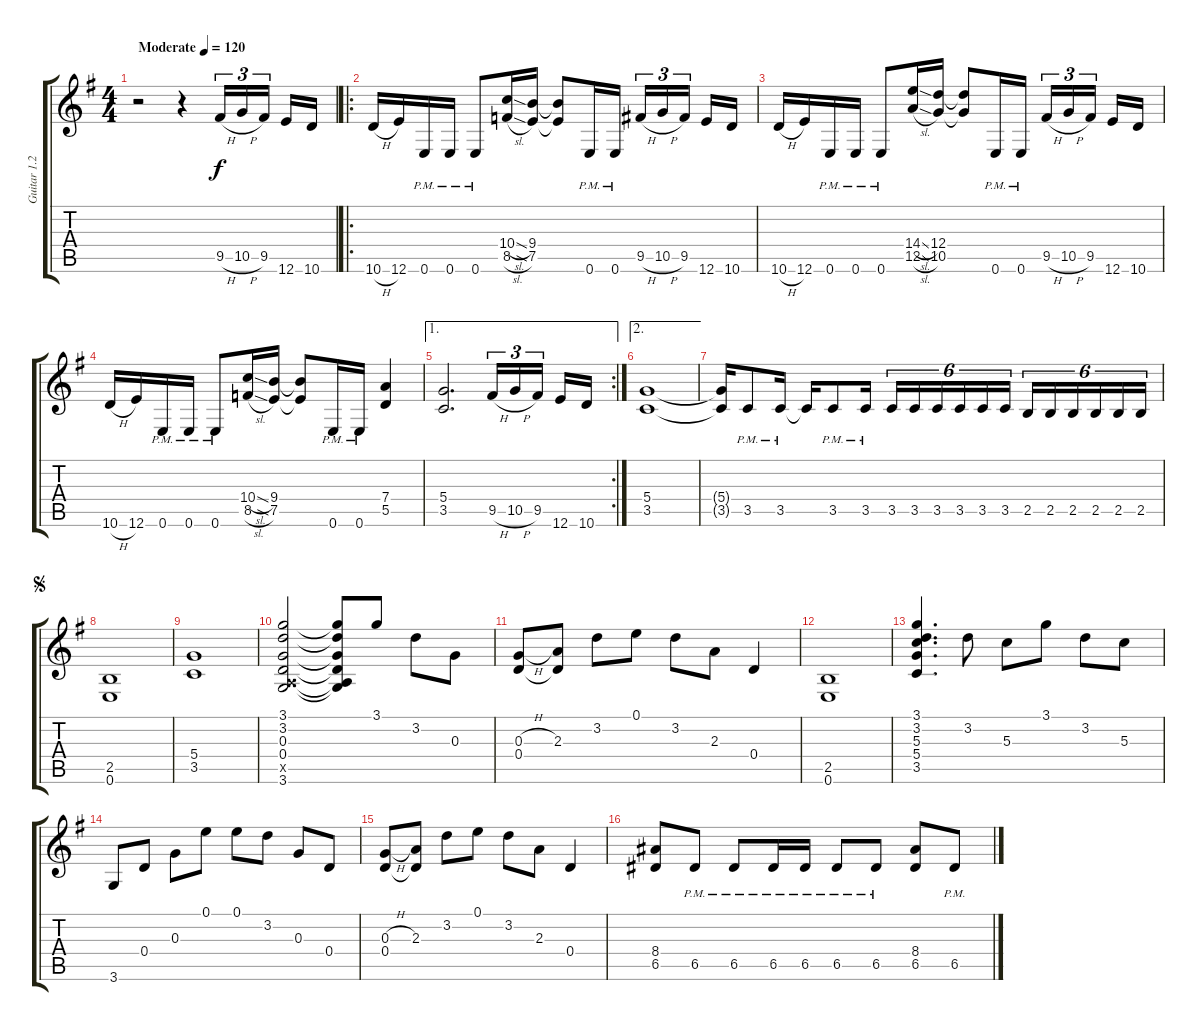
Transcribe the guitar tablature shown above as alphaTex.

\track ("Guitar 1.2" "Guitar 1.2") {instrument distortionguitar}
\staff {score tabs}
\tuning (E4 B3 G3 D3 A2 E2) {hide}
\ts (4 4)
\tempo (120 "Moderate")
\clef g2
\ks g
r.2{dy f instrument distortionguitar} r.4 9.5{h}.16{tu (3 2)} 10.5{h}.16{tu (3 2)} 9.5.16{tu (3 2) beam splitsecondary} 12.6.16 10.6.16 |
\ro
10.6{h}.16 12.6.16 0.6{pm}.16 0.6{pm}.16 0.6{pm}.8 (10.4{sl} 8.5{sl}).16 (9.4 7.5).16 (9.4{t} 7.5{t}).8 0.6{pm}.16 0.6{pm}.16 9.5{h}.16{tu (3 2)} 10.5{h}.16{tu (3 2)} 9.5.16{tu (3 2) beam splitsecondary} 12.6.16 10.6.16 |
10.6{h}.16 12.6.16 0.6{pm}.16 0.6{pm}.16 0.6{pm}.8 (14.4{sl} 12.5{sl}).16 (12.4 10.5).16 (12.4{t} 10.5{t}).8 0.6{pm}.16 0.6{pm}.16 9.5{h}.16{tu (3 2)} 10.5{h}.16{tu (3 2)} 9.5.16{tu (3 2) beam splitsecondary} 12.6.16 10.6.16 |
10.6{h}.16 12.6.16 0.6{pm}.16 0.6{pm}.16 0.6{pm}.8 (10.4{sl} 8.5{sl}).16 (9.4 7.5).16 (9.4{t} 7.5{t}).8 0.6{pm}.16 0.6{pm}.16 (7.4 5.5).4 |
\ae 1
\rc 2
(5.4 3.5).2{d} 9.5{h}.16{tu (3 2)} 10.5{h}.16{tu (3 2)} 9.5.16{tu (3 2) beam splitsecondary} 12.6.16 10.6.16 |
\ae 2
(5.4 3.5).1 |
(5.4{t} 3.5{t}).16 3.5{pm}.8 3.5{pm}.16 3.5{t}.16 3.5{pm}.8 3.5{pm}.16 3.5.16{tu (6 4)} 3.5.16{tu (6 4)} 3.5.16{tu (6 4)} 3.5.16{tu (6 4)} 3.5.16{tu (6 4)} 3.5.16{tu (6 4)} 2.5.16{tu (6 4)} 2.5.16{tu (6 4)} 2.5.16{tu (6 4)} 2.5.16{tu (6 4)} 2.5.16{tu (6 4)} 2.5.16{tu (6 4)} |
\jump segno
(2.5 0.6).1 |
(5.4 3.5).1 |
(3.1 3.2 0.3 0.4 0.5{x} 3.6).2 (3.1{t} 3.2{t} 0.3{t} 0.4{t} 0.5{t} 3.6{t}).8 3.1.8 3.2.8 0.3.8 |
(0.3{h} 0.4).8 (2.3 0.4{t}).8 3.2.8 0.1.8 3.2.8 2.3.8 0.4.4 |
(2.5 0.6).1 |
(3.1 3.2 5.3 5.4 3.5).4{d} 3.2.8 5.3.8 3.1.8 3.2.8 5.3.8 |
3.6.8 0.4.8 0.3.8 0.1.8 0.1.8 3.2.8 0.3.8 0.4.8 |
(0.3{h} 0.4).8 (2.3 0.4{t}).8 3.2.8 0.1.8 3.2.8 2.3.8 0.4.4 |
(8.4 6.5).8 6.5{pm}.8 6.5{pm}.8 6.5{pm}.16 6.5{pm}.16 6.5{pm}.8 6.5{pm}.8 (8.4 6.5).8 6.5{pm}.8
